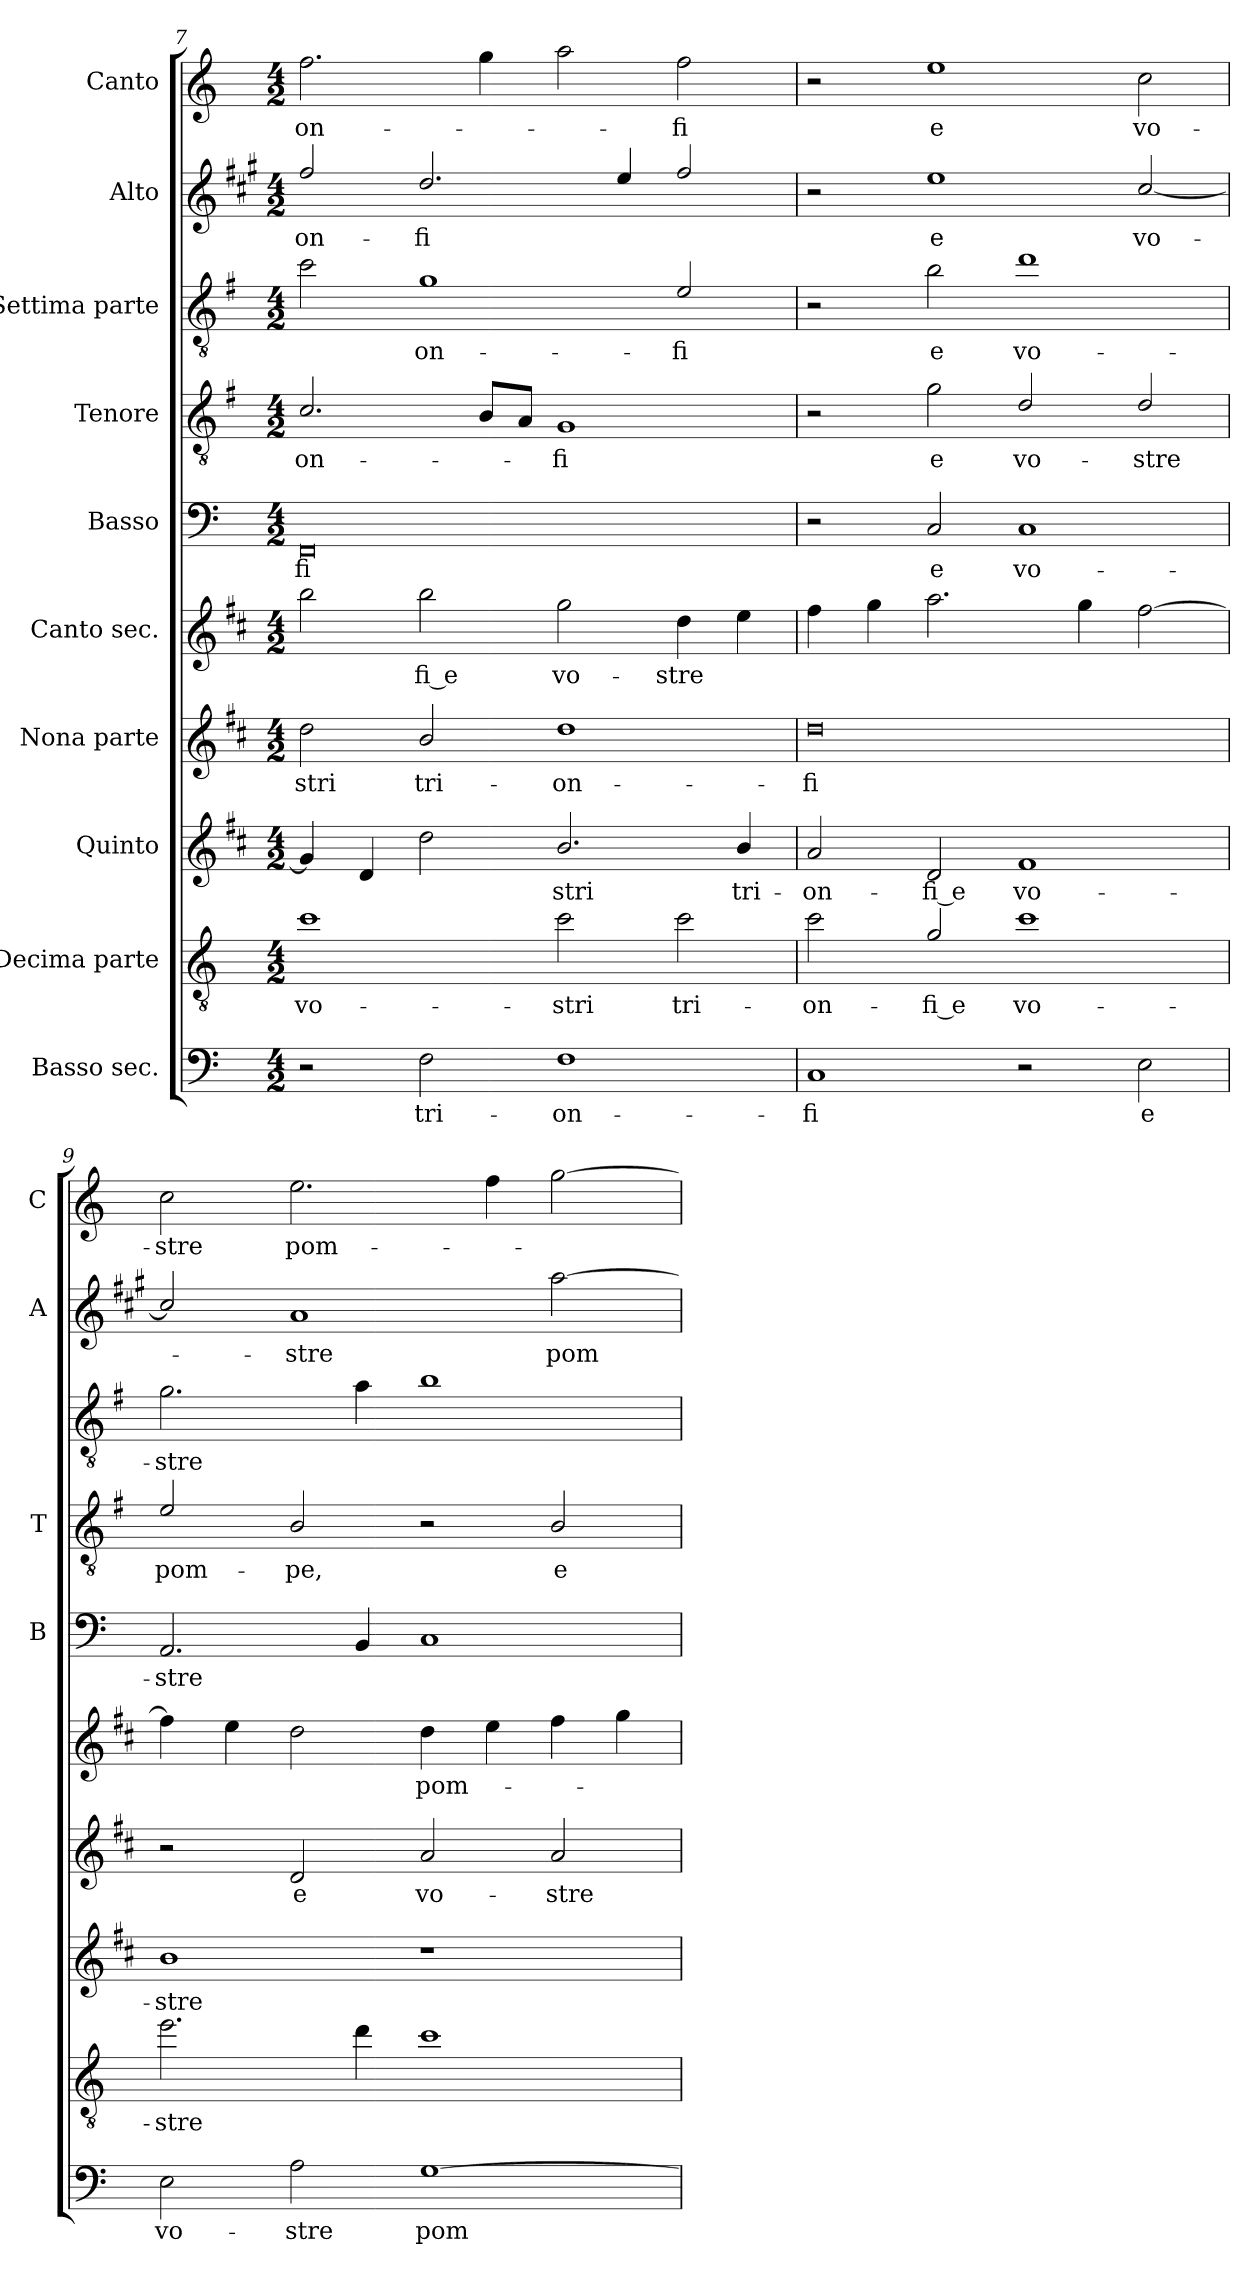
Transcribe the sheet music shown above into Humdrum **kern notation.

**kern	**text	**kern	**text	**kern	**text	**kern	**text	**kern	**text	**kern	**text	**kern	**text	**kern	**text	**kern	**text	**kern	**text
*part10	*part10	*part9	*part9	*part8	*part8	*part7	*part7	*part6	*part6	*part5	*part5	*part4	*part4	*part3	*part3	*part2	*part2	*part1	*part1
*staff10	*staff10	*staff9	*staff9	*staff8	*staff8	*staff7	*staff7	*staff6	*staff6	*staff5	*staff5	*staff4	*staff4	*staff3	*staff3	*staff2	*staff2	*staff1	*staff1
*I"Basso sec.	*	*I"Decima parte	*	*I"Quinto	*	*I"Nona parte	*	*I"Canto sec.	*	*I"Basso	*	*I"Tenore	*	*I"Settima parte	*	*I"Alto	*	*I"Canto	*
*	*	*	*	*	*	*	*	*	*	*I'B	*	*I'T	*	*	*	*I'A	*	*I'C	*
!!LO:PB:g=z
*clefF4	*	*clefGv2	*	*clefG2	*	*clefG2	*	*clefG2	*	*clefF4	*	*clefGv2	*	*clefGv2	*	*clefG2	*	*clefG2	*
*	*	*ITrd8c14	*	*ITrd1c2	*	*ITrd1c2	*	*ITrd1c2	*	*	*	*ITrd4c7	*	*ITrd4c7	*	*ITrd5c9	*	*	*
*k[]	*	*k[]	*	*k[]	*	*k[]	*	*k[]	*	*k[]	*	*k[]	*	*k[]	*	*k[]	*	*k[]	*
*C:	*	*C:	*	*C:	*	*C:	*	*C:	*	*C:	*	*C:	*	*C:	*	*C:	*	*C:	*
*M4/2	*	*M4/2	*	*M4/2	*	*M4/2	*	*M4/2	*	*M4/2	*	*M4/2	*	*M4/2	*	*M4/2	*	*M4/2	*
=7	=7	=7	=7	=7	=7	=7	=7	=7	=7	=7	=7	=7	=7	=7	=7	=7	=7	=7	=7
!	!	!	!LO:LY:b	!	!	!	!LO:LY:b	!	!	!	!LO:LY:b	!	!LO:LY:b	!	!	!	!LO:LY:b	!	!LO:LY:b
2r	.	1c	vo-	4f/]	.	2cc\	-stri	2aa\	.	0FF	-fi	2.F/	-on-	2f\	.	2a/	-on-	2.ff\	-on-
.	.	.	.	4c/	.	.	.	.	.	.	.	.	.	.	.	.	.	.	.
!	!LO:LY:b	!	!	!	!	!	!LO:LY:b	!	!LO:LY:b	!	!	!	!	!	!LO:LY:b	!	!LO:LY:b	!	!
2F\	tri-	.	.	2cc\	.	2a/	tri-	2aa\	-fi e	.	.	.	.	1c	-on-	2.f/	-fi	.	.
.	.	.	.	.	.	.	.	.	.	.	.	8E/L	.	.	.	.	.	4gg\	.
.	.	.	.	.	.	.	.	.	.	.	.	8D/J	.	.	.	.	.	.	.
!	!LO:LY:b	!	!LO:LY:b	!	!LO:LY:b	!	!LO:LY:b	!	!LO:LY:b	!	!	!	!LO:LY:b	!	!	!	!	!	!
1F	-on-	2c\	-stri	2.a/	-stri	1cc	-on-	2ff\	vo-	.	.	1C	-fi	.	.	.	.	2aa\	.
.	.	.	.	.	.	.	.	.	.	.	.	.	.	.	.	4g/	.	.	.
!	!	!	!LO:LY:b	!	!	!	!	!	!LO:LY:b	!	!	!	!	!	!LO:LY:b	!	!	!	!LO:LY:b
.	.	2c\	tri-	.	.	.	.	4cc\	-stre	.	.	.	.	2A/	-fi	2a/	.	2ff\	-fi
!	!	!	!	!	!LO:LY:b	!	!	!	!	!	!	!	!	!	!	!	!	!	!
.	.	.	.	4a/	tri-	.	.	4dd\	.	.	.	.	.	.	.	.	.	.	.
=8	=8	=8	=8	=8	=8	=8	=8	=8	=8	=8	=8	=8	=8	=8	=8	=8	=8	=8	=8
!	!LO:LY:b	!	!LO:LY:b	!	!LO:LY:b	!	!LO:LY:b	!	!	!	!	!	!	!	!	!	!	!	!
1C	-fi	2c\	-on-	2g/	-on-	0cc	-fi	4ee\	.	2r	.	2r	.	2r	.	2r	.	2r	.
.	.	.	.	.	.	.	.	4ff\	.	.	.	.	.	.	.	.	.	.	.
!	!	!	!LO:LY:b	!	!LO:LY:b	!	!	!	!	!	!LO:LY:b	!	!LO:LY:b	!	!LO:LY:b	!	!LO:LY:b	!	!LO:LY:b
.	.	2G/	-fi e	2c/	-fi e	.	.	2.gg\	.	2C/	e	2c\	e	2e\	e	1g	e	1ee	e
!	!	!	!LO:LY:b	!	!LO:LY:b	!	!	!	!	!	!LO:LY:b	!	!LO:LY:b	!	!LO:LY:b	!	!	!	!
2r	.	1c	vo-	1e	vo-	.	.	.	.	1C	vo-	2G/	vo-	1g	vo-	.	.	.	.
.	.	.	.	.	.	.	.	4ff\	.	.	.	.	.	.	.	.	.	.	.
!	!LO:LY:b	!	!	!	!	!	!	!	!	!	!	!	!LO:LY:b	!	!	!	!LO:LY:b	!	!LO:LY:b
2E\	e	.	.	.	.	.	.	[2ee\	.	.	.	2G/	-stre	.	.	[2e/	vo-	2cc\	vo-
=9	=9	=9	=9	=9	=9	=9	=9	=9	=9	=9	=9	=9	=9	=9	=9	=9	=9	=9	=9
!	!LO:LY:b	!	!LO:LY:b	!	!LO:LY:b	!	!	!	!	!	!LO:LY:b	!	!LO:LY:b	!	!LO:LY:b	!	!	!	!LO:LY:b
2E\	vo-	2.e\	-stre	1a	-stre	2r	.	4ee\]	.	2.AA/	-stre	2A/	pom-	2.c\	-stre	2e/]	.	2cc\	-stre
.	.	.	.	.	.	.	.	4dd\	.	.	.	.	.	.	.	.	.	.	.
!	!LO:LY:b	!	!	!	!	!	!LO:LY:b	!	!	!	!	!	!LO:LY:b	!	!	!	!LO:LY:b	!	!LO:LY:b
2A\	-stre	.	.	.	.	2c/	e	2cc\	.	.	.	2E/	-pe,	.	.	1c	-stre	2.ee\	pom-
.	.	4d\	.	.	.	.	.	.	.	4BB/	.	.	.	4d\	.	.	.	.	.
!	!LO:LY:b	!	!	!	!	!	!LO:LY:b	!	!LO:LY:b	!	!	!	!	!	!	!	!	!	!
[1G	pom-	1c	.	1r	.	2g/	vo-	4cc\	pom-	1C	.	2r	.	1e	.	.	.	.	.
.	.	.	.	.	.	.	.	4dd\	.	.	.	.	.	.	.	.	.	4ff\	.
!	!	!	!	!	!	!	!LO:LY:b	!	!	!	!	!	!LO:LY:b	!	!	!	!LO:LY:b	!	!
.	.	.	.	.	.	2g/	-stre	4ee\	.	.	.	2E/	e	.	.	[2cc\	pom-	[2gg\	.
.	.	.	.	.	.	.	.	4ff\	.	.	.	.	.	.	.	.	.	.	.
=	=	=	=	=	=	=	=	=	=	=	=	=	=	=	=	=	=	=	=
*-	*-	*-	*-	*-	*-	*-	*-	*-	*-	*-	*-	*-	*-	*-	*-	*-	*-	*-	*-
